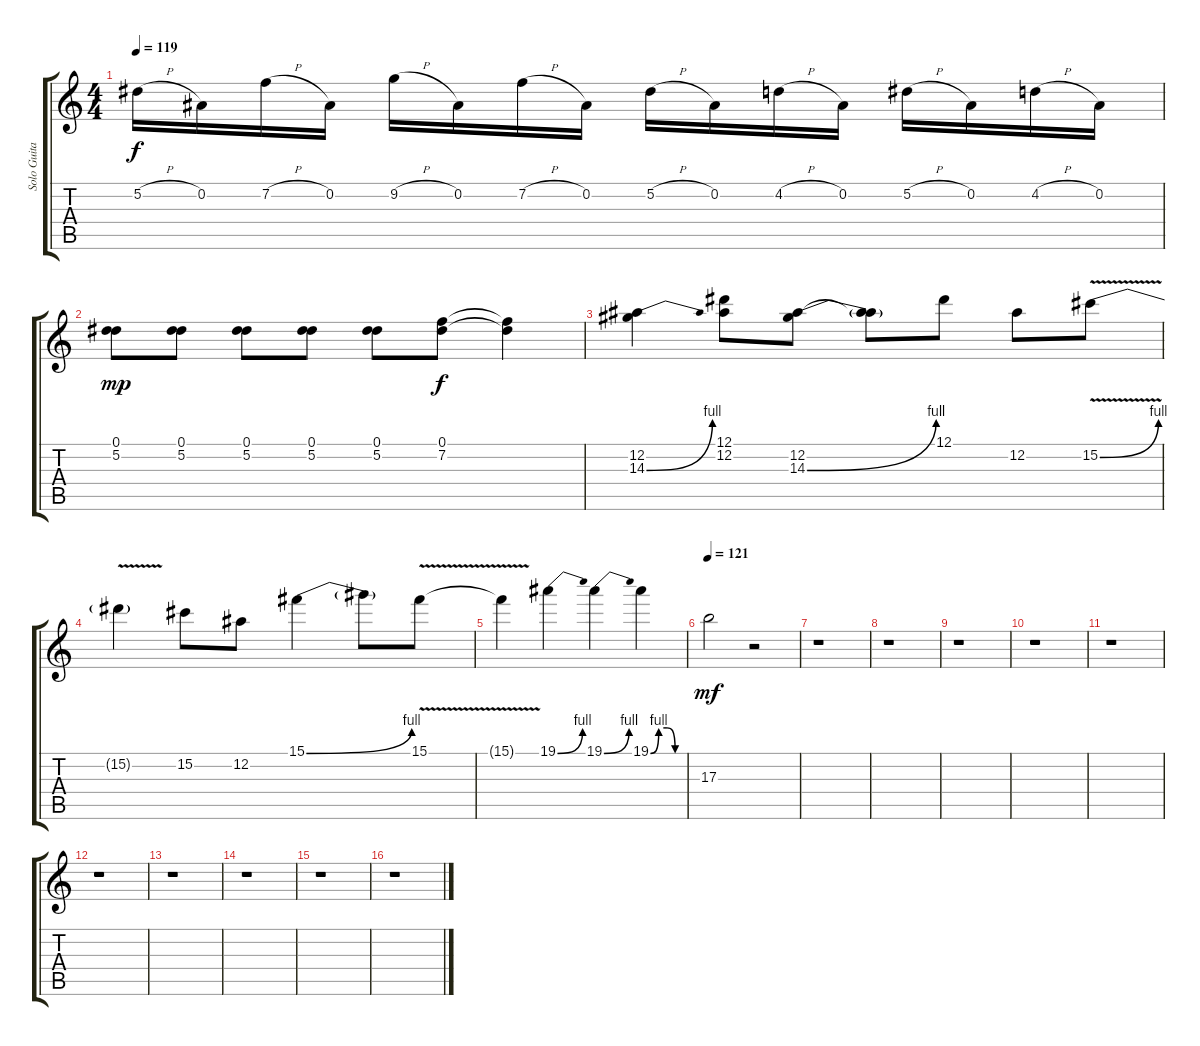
\track ("Solo Guitar" "Solo Guita") {instrument overdrivenguitar}
\staff {score tabs}
\tuning (Eb4 Bb3 Gb3 Db3 Ab2 Eb2) {hide}
\ts (4 4)
\tempo 119
\clef g2
\ks c
5.2{h}.16{dy f} 0.2.16 7.2{h}.16 0.2.16 9.2{h}.16 0.2.16 7.2{h}.16 0.2.16 5.2{h}.16 0.2.16 4.2{h}.16 0.2.16 5.2{h}.16 0.2.16 4.2{h}.16 0.2.16 |
(0.1 5.2).8{dy mp} (0.1 5.2).8 (0.1 5.2).8 (0.1 5.2).8 (0.1 5.2).8 (0.1 7.2).8{dy f} (0.1{t} 7.2{t}).4 |
(12.2 14.3{be (bend 0 0 60 4)}).4 (12.1 12.2).8 (12.2 14.3{be (bend 0 0 60 4)}).8 (12.2{t} 14.3{t}).8 12.1.8 12.2.8 15.2{be (bend 0 0 60 4) v}.8 |
15.2{t}.4 15.2.8 12.2.8 15.1{be (bend 0 0 60 4)}.4 15.1{t}.8 15.1{v}.8 |
15.1{t}.4 19.1{be (bend 0 0 60 4)}.4 19.1{be (bend 0 0 60 4)}.4 19.1{be (custom 0 0 15 4 30 4 45 0 60 0)}.4 |
\tempo 121
17.3.2{dy mf} r.2 |
r.1 |
r.1 |
r.1 |
r.1 |
r.1 |
r.1 |
r.1 |
r.1 |
r.1 |
r.1
